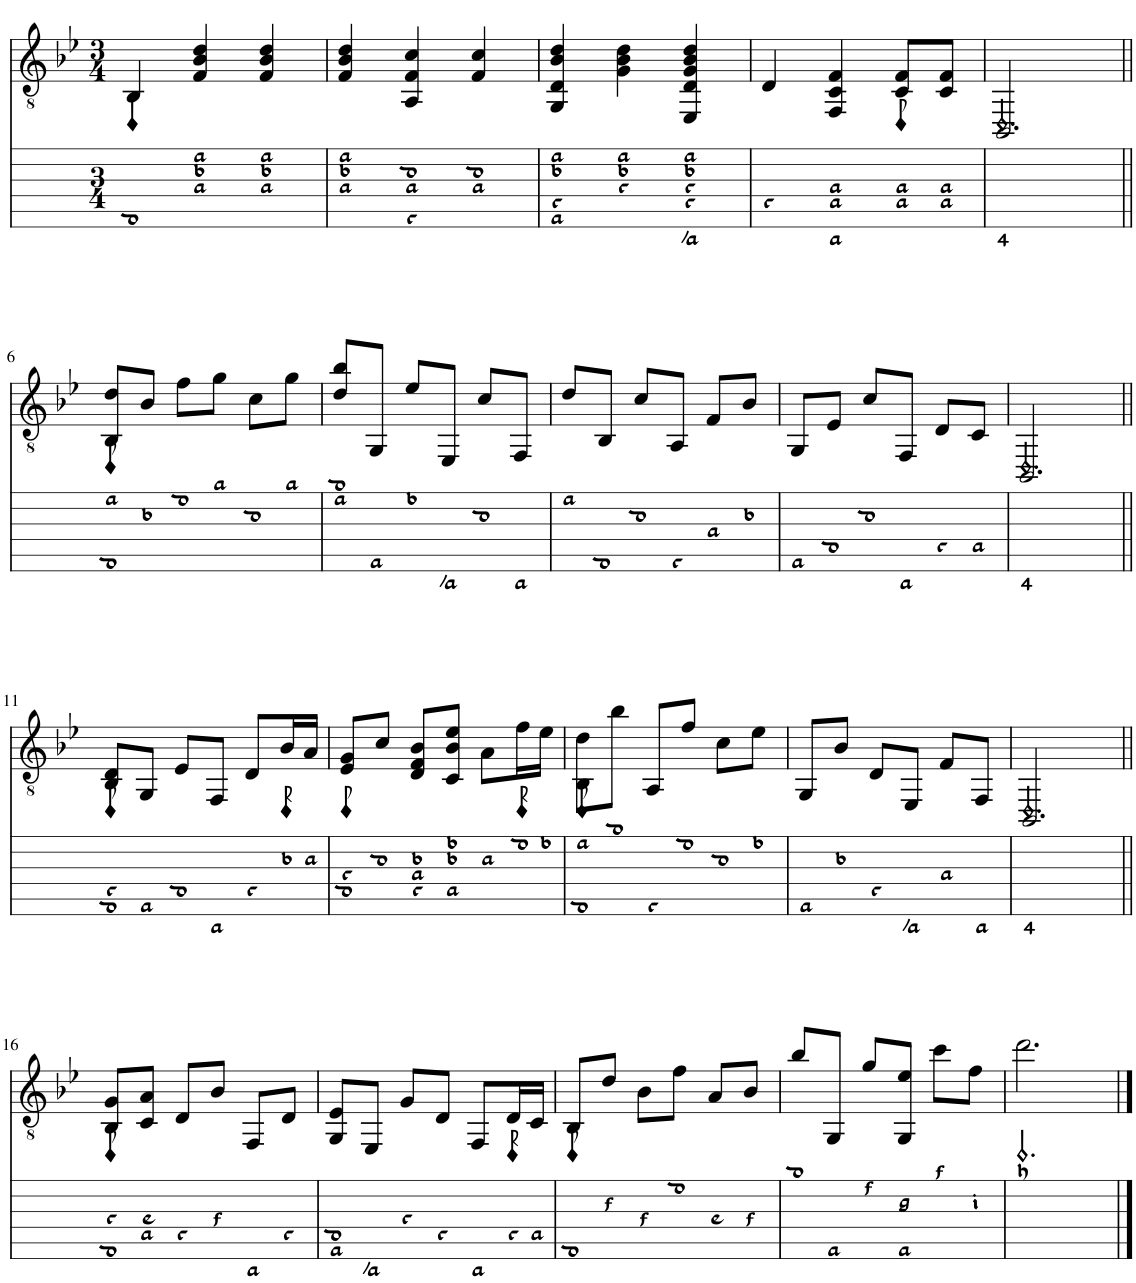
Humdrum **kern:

**kern	**kern
*part1	*part1
*staff2	*staff1
*I"Arciloutna	*
*I'A. lout.	*
*stria6	*
*	*clefGv2
*k[b-e-]	*k[b-e-]
*M3/4	*M3/4
=1	=1
4BB-	4BB-/
4F 4B- 4d	4F/ 4B-/ 4d/
4F 4B- 4d	4F/ 4B-/ 4d/
=2	=2
4F 4B- 4d	4F/ 4B-/ 4d/
4AA 4F 4c	4AA/ 4F/ 4c/
4F 4c	4F/ 4c/
=3	=3
4GG 4D 4B- 4d	4GG/ 4D/ 4B-/ 4d/
4G 4B- 4d	4G\ 4B-\ 4d\
4EE- 4D 4G 4B- 4d	4EE-/ 4D/ 4G/ 4B-/ 4d/
=4	=4
4D	4D/
4FF 4C 4F	4FF/ 4C/ 4F/
8C\ 8F\L	8C/ 8F/L
8C\ 8F\J	8C/ 8F/J
=5	=5
2.BBB-	2.BBB-/
!!LO:LB:g=z
=6||	=6||
8BB-\ 8d\L	8BB-/ 8d/L
8B-J	8B-/J
8fL	8f\L
8gJ	8g\J
8cL	8c\L
8gJ	8g\J
=7	=7
8d\ 8b-\L	8d/ 8b-/L
8GGJ	8GG/J
8e-L	8e-/L
8EE-J	8EE-/J
8cL	8c/L
8FFJ	8FF/J
=8	=8
8dL	8d/L
8BB-J	8BB-/J
8cL	8c/L
8AAJ	8AA/J
8FL	8F/L
8B-J	8B-/J
=9	=9
8GGL	8GG/L
8E-J	8E-/J
8cL	8c/L
8FFJ	8FF/J
8DL	8D/L
8CJ	8C/J
=10	=10
2.BBB-	2.BBB-/
!!LO:LB:g=z
=11||	=11||
8BB-\ 8D\L	8BB-/ 8D/L
8GGJ	8GG/J
8E-L	8E-/L
8FFJ	8FF/J
8DL	8D/L
16B-L	16B-/L
16AJJ	16A/JJ
=12	=12
8E-\ 8G\L	8E-/ 8G/L
8cJ	8c/J
8D\ 8F\ 8B-\L	8D/ 8F/ 8B-/L
8C\ 8B-\ 8e-\J	8C/ 8B-/ 8e-/J
8AL	8A\L
16fL	16f\L
16e-JJ	16e-\JJ
=13	=13
8BB-\ 8d\L	8BB-\ 8d\L
8b-J	8b-\J
8AAL	8AA/L
8fJ	8f/J
8cL	8c\L
8e-J	8e-\J
=14	=14
8GGL	8GG/L
8B-J	8B-/J
8DL	8D/L
8EE-J	8EE-/J
8FL	8F/L
8FFJ	8FF/J
=15	=15
2.BBB-	2.BBB-/
!!LO:LB:g=z
=16||	=16||
8BB-\ 8G\L	8BB-/ 8G/L
8C\ 8A\J	8C/ 8A/J
8DL	8D/L
8B-J	8B-/J
8FFL	8FF/L
8DJ	8D/J
=17	=17
8GG\ 8E-\L	8GG/ 8E-/L
8EE-J	8EE-/J
8GL	8G/L
8DJ	8D/J
8FFL	8FF/L
16DL	16D/L
16CJJ	16C/JJ
=18	=18
8BB-L	8BB-/L
8dJ	8d/J
8B-L	8B-\L
8fJ	8f\J
8AL	8A/L
8B-J	8B-/J
=19	=19
8b-L	8b-/L
8GGJ	8GG/J
8gL	8g/L
8GG\ 8e-\J	8GG/ 8e-/J
8ccL	8cc\L
8fJ	8f\J
=20	=20
2.dd	2.dd\
==	==
*-	*-
